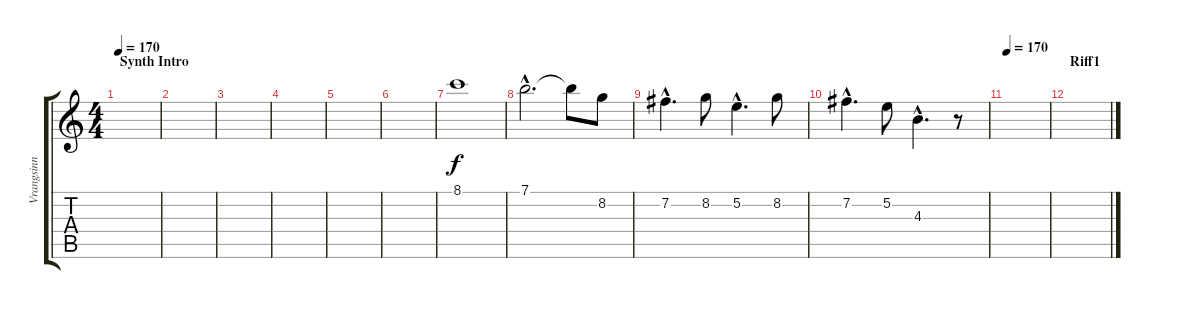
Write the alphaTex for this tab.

\track ("Vrangsinn - Synth + Sound FX" "Vrangsinn ") {instrument stringensemble2}
\staff {score tabs}
\tuning (E5 B4 G4 D4 A3 E3) {hide}
\ts (4 4)
\section ("" "Synth Intro")
\tempo 170
\tempo 85
\tempo 170
\clef g2
\ks c
|
|
|
|
|
|
8.1.1 |
7.1{hac}.2{d} 7.1{t}.8 8.2.8 |
7.2{hac}.4{d} 8.2.8 5.2{hac}.4{d} 8.2.8 |
7.2{hac}.4{d} 5.2.8 4.3{hac}.4{d} r.8 |
\tempo 170
|
\section ("" "Riff1")
